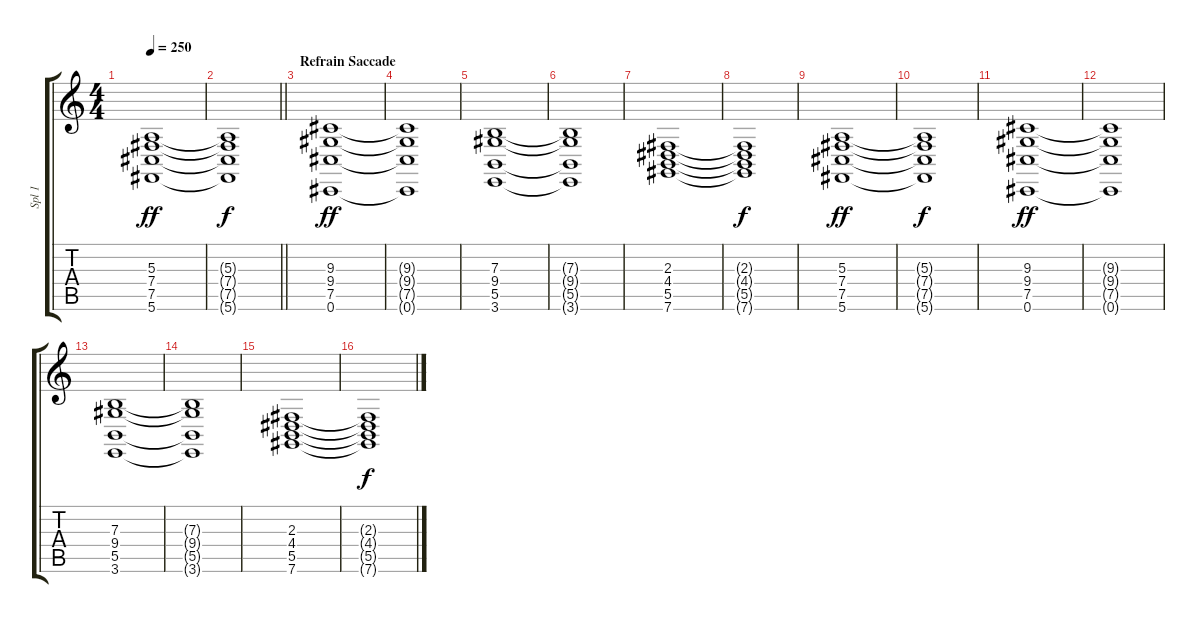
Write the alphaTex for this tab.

\track ("Spl 1" "Spl 1") {instrument stringensemble1}
\staff {score tabs}
\tuning (Db4 Ab3 E3 B2 Gb2 Db2) {hide}
\ts (4 4)
\tempo 250
\clef g2
\ks c
(5.3 7.4 7.5 5.6).1{dy ff} |
\barLineRight lightlight
(5.3{t} 7.4{t} 7.5{t} 5.6{t}).1{dy f} |
\section ("" "Refrain Saccade")
(9.3 9.4 7.5 0.6).1{dy ff} |
(9.3{t} 9.4{t} 7.5{t} 0.6{t}).1 |
(7.3 9.4 5.5 3.6).1 |
(7.3{t} 9.4{t} 5.5{t} 3.6{t}).1 |
(2.3 4.4 5.5 7.6).1 |
(2.3{t} 4.4{t} 5.5{t} 7.6{t}).1{dy f} |
(5.3 7.4 7.5 5.6).1{dy ff} |
(5.3{t} 7.4{t} 7.5{t} 5.6{t}).1{dy f} |
(9.3 9.4 7.5 0.6).1{dy ff} |
(9.3{t} 9.4{t} 7.5{t} 0.6{t}).1 |
(7.3 9.4 5.5 3.6).1 |
(7.3{t} 9.4{t} 5.5{t} 3.6{t}).1 |
(2.3 4.4 5.5 7.6).1 |
(2.3{t} 4.4{t} 5.5{t} 7.6{t}).1{dy f}
